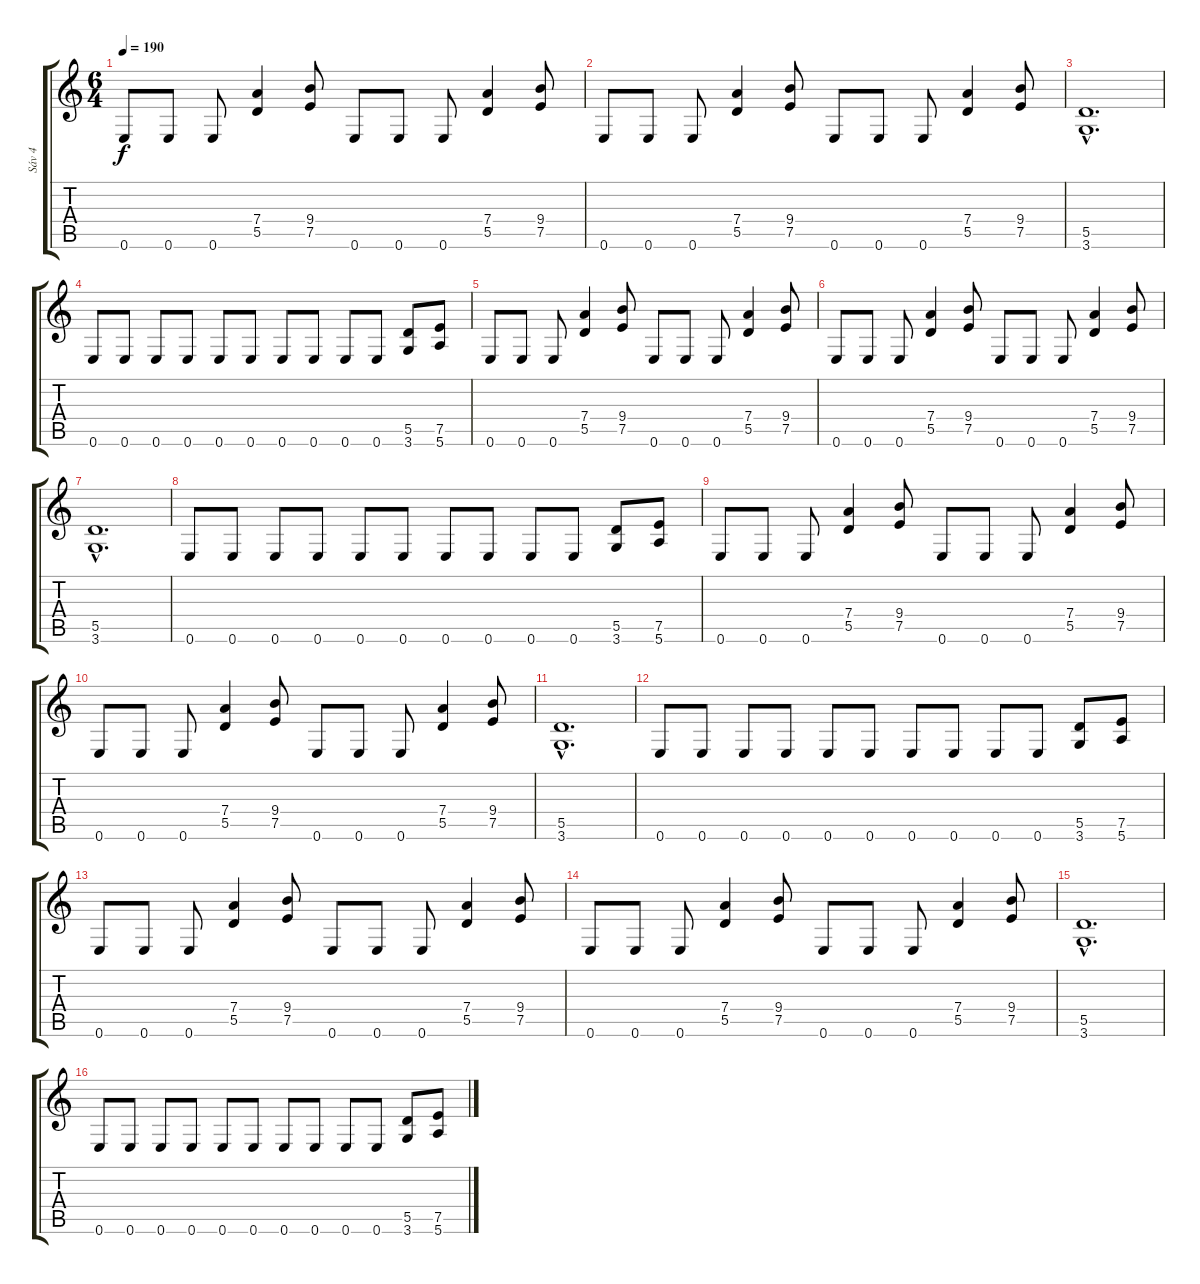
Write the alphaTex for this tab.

\track ("Sáv 4" "Sáv 4") {instrument overdrivenguitar}
\staff {score tabs}
\tuning (E4 B3 G3 D3 A2 E2) {hide}
\ts (6 4)
\tempo 190
\clef g2
\ks c
0.6.8{dy f} 0.6.8 0.6.8 (7.4 5.5).4 (9.4 7.5).8 0.6.8 0.6.8 0.6.8 (7.4 5.5).4 (9.4 7.5).8 |
0.6.8 0.6.8 0.6.8 (7.4 5.5).4 (9.4 7.5).8 0.6.8 0.6.8 0.6.8 (7.4 5.5).4 (9.4 7.5).8 |
(5.5{hac} 3.6{hac}).1{d} |
0.6.8 0.6.8 0.6.8 0.6.8 0.6.8 0.6.8 0.6.8 0.6.8 0.6.8 0.6.8 (5.5 3.6).8 (7.5 5.6).8 |
0.6.8 0.6.8 0.6.8 (7.4 5.5).4 (9.4 7.5).8 0.6.8 0.6.8 0.6.8 (7.4 5.5).4 (9.4 7.5).8 |
0.6.8 0.6.8 0.6.8 (7.4 5.5).4 (9.4 7.5).8 0.6.8 0.6.8 0.6.8 (7.4 5.5).4 (9.4 7.5).8 |
(5.5{hac} 3.6{hac}).1{d} |
0.6.8 0.6.8 0.6.8 0.6.8 0.6.8 0.6.8 0.6.8 0.6.8 0.6.8 0.6.8 (5.5 3.6).8 (7.5 5.6).8 |
0.6.8 0.6.8 0.6.8 (7.4 5.5).4 (9.4 7.5).8 0.6.8 0.6.8 0.6.8 (7.4 5.5).4 (9.4 7.5).8 |
0.6.8 0.6.8 0.6.8 (7.4 5.5).4 (9.4 7.5).8 0.6.8 0.6.8 0.6.8 (7.4 5.5).4 (9.4 7.5).8 |
(5.5{hac} 3.6{hac}).1{d} |
0.6.8 0.6.8 0.6.8 0.6.8 0.6.8 0.6.8 0.6.8 0.6.8 0.6.8 0.6.8 (5.5 3.6).8 (7.5 5.6).8 |
0.6.8 0.6.8 0.6.8 (7.4 5.5).4 (9.4 7.5).8 0.6.8 0.6.8 0.6.8 (7.4 5.5).4 (9.4 7.5).8 |
0.6.8 0.6.8 0.6.8 (7.4 5.5).4 (9.4 7.5).8 0.6.8 0.6.8 0.6.8 (7.4 5.5).4 (9.4 7.5).8 |
(5.5{hac} 3.6{hac}).1{d} |
0.6.8 0.6.8 0.6.8 0.6.8 0.6.8 0.6.8 0.6.8 0.6.8 0.6.8 0.6.8 (5.5 3.6).8 (7.5 5.6).8
